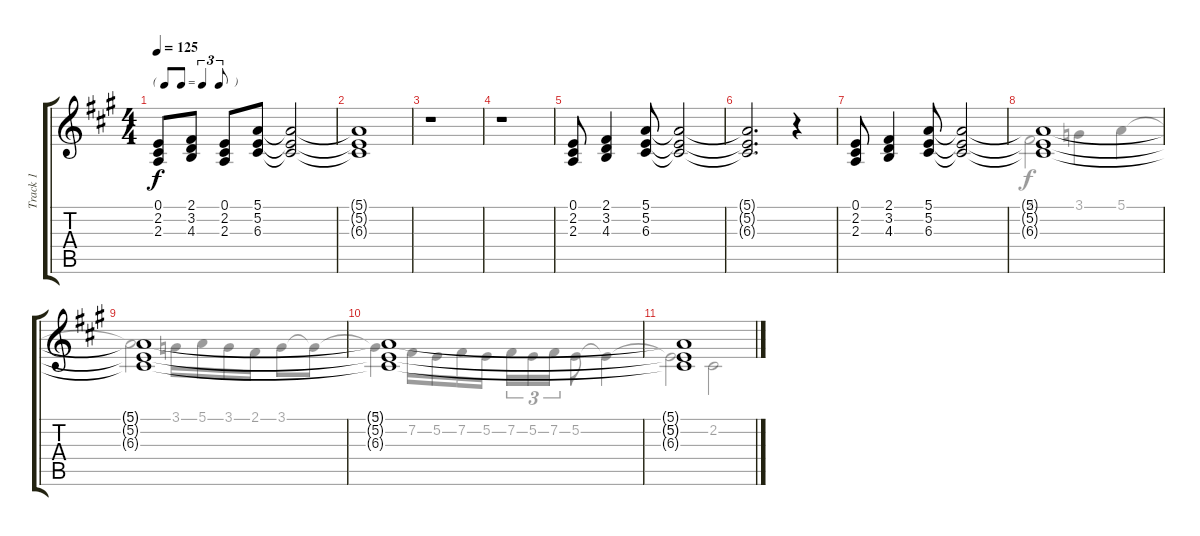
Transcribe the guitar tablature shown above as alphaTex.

\track ("Track 1" "Track 1") {instrument tenorsax}
\staff {score tabs}
\tuning (E4 B3 G3 D3 A2 E2) {hide}
\voice
\ts (4 4)
\tf triplet8th
\tempo 125
\clef g2
\ks a
(0.1 2.2 2.3).8{dy f} (2.1 3.2 4.3).8 (0.1 2.2 2.3).8 (5.1 5.2 6.3).8 (5.1{t} 5.2{t} 6.3{t}).2 |
(5.1{t} 5.2{t} 6.3{t}).1 |
r.1 |
r.1 |
(0.1 2.2 2.3).8 (2.1 3.2 4.3).4 (5.1 5.2 6.3).8 (5.1{t} 5.2{t} 6.3{t}).2 |
(5.1{t} 5.2{t} 6.3{t}).2{d} r.4 |
(0.1 2.2 2.3).8 (2.1 3.2 4.3).4 (5.1 5.2 6.3).8 (5.1{t} 5.2{t} 6.3{t}).2 |
(5.1{t} 5.2{t} 6.3{t}).1{volume 0} |
(5.1{t} 5.2{t} 6.3{t}).1 |
(5.1{t} 5.2{t} 6.3{t}).1 |
(5.1{t} 5.2{t} 6.3{t}).1 |
|
|
\voice
\clef g2
\ottava regular
\simile none
\ks a
|
|
|
|
|
|
|
2.1.2 3.1.4 5.1.4 |
5.1{t}.2 3.1.16 5.1.16 3.1.16 2.1.16 3.1.8 3.1{t}.8 |
3.1{t}.4 7.2.16 5.2.16 7.2.16 5.2.16 7.2.16{tu (3 2)} 5.2.16{tu (3 2)} 7.2.16{tu (3 2)} 5.2.8 5.2{t}.4 |
5.2{t}.2 2.2.2 |
|
|
